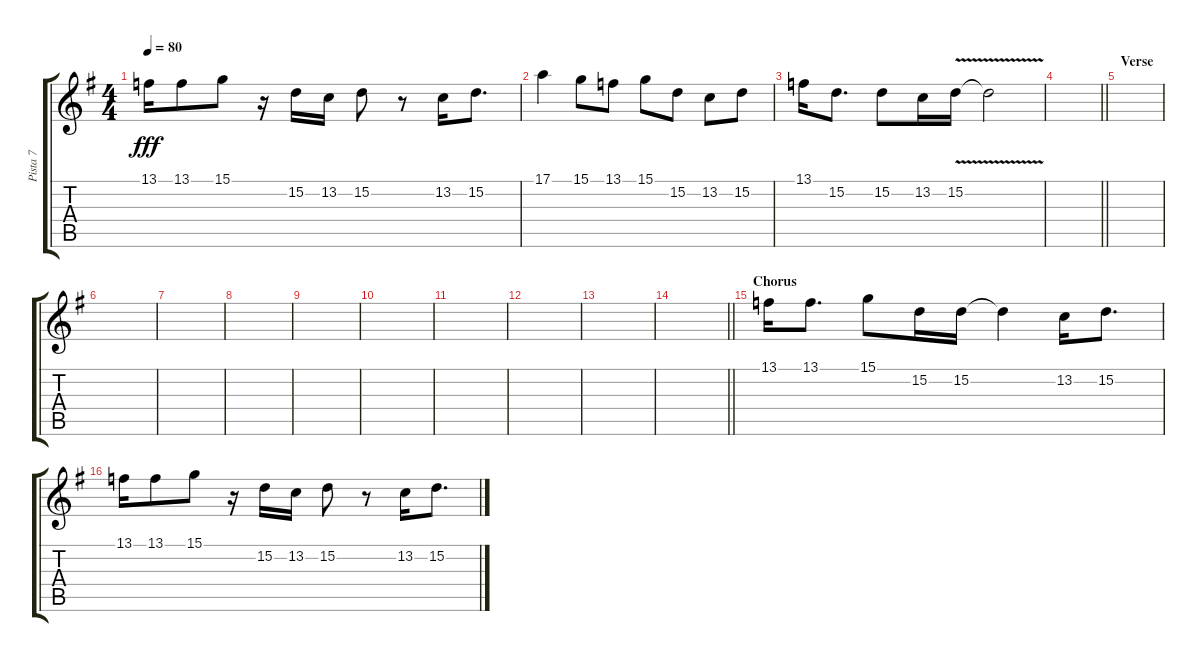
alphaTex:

\track ("Pista 7" "Pista 7") {instrument tangoaccordion}
\staff {score tabs}
\tuning (E4 B3 G3 D3 A2 E2) {hide}
\ts (4 4)
\tempo 80
\clef g2
\ks eminor
13.1.16{dy fff} 13.1.8 15.1.8 r.16 15.2.16 13.2.16 15.2.8 r.8 13.2.16 15.2.8{d} |
17.1.4 15.1.8 13.1.8 15.1.8 15.2.8 13.2.8 15.2.8 |
13.1.16 15.2.8{d} 15.2.8 13.2.16 15.2{v}.16 15.2{t}.2 |
\barLineRight lightlight
|
\section ("" "Verse")
|
|
|
|
|
|
|
|
|
\barLineRight lightlight
|
\section ("" "Chorus")
13.1.16 13.1.8{d} 15.1.8 15.2.16 15.2.16 15.2{t}.4 13.2.16 15.2.8{d} |
13.1.16 13.1.8 15.1.8 r.16 15.2.16 13.2.16 15.2.8 r.8 13.2.16 15.2.8{d}
